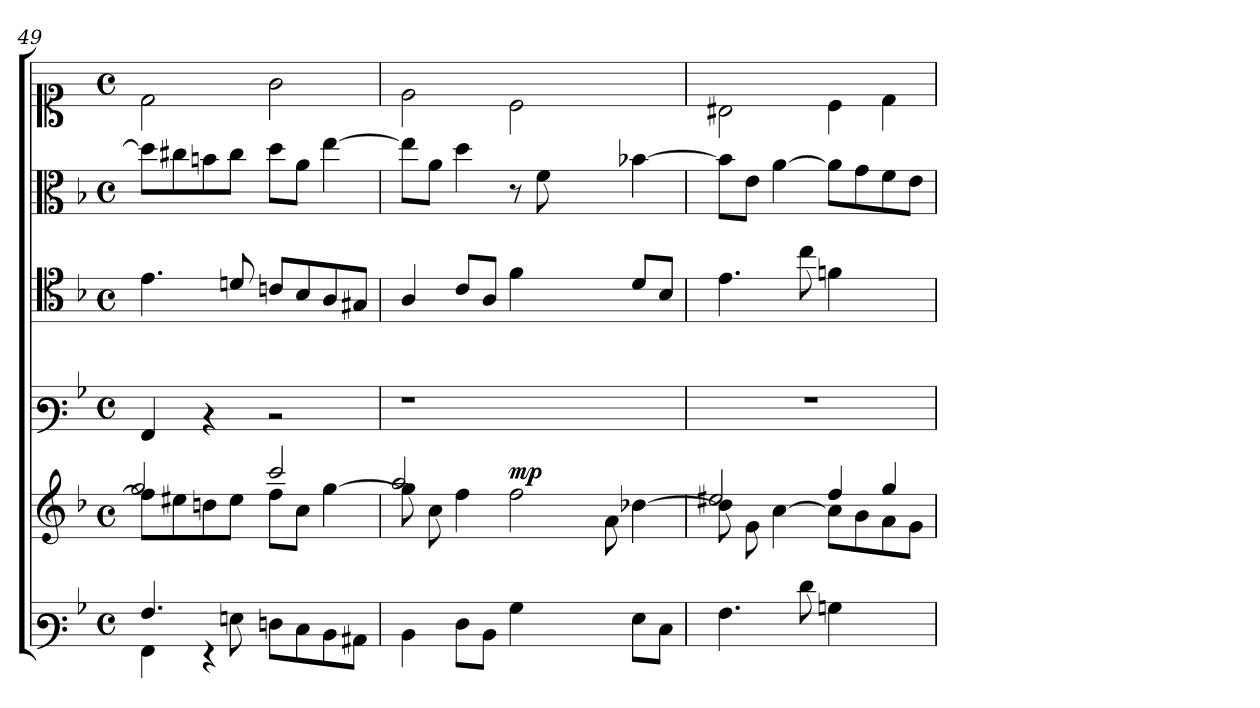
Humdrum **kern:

**kern	**kern	**dynam	**kern	**kern	**kern	**kern
*part5	*part5	*part5	*part4	*part3	*part2	*part1
*staff6	*staff5	*staff5/6	*staff4	*staff3	*staff2	*staff1
*clefF3	*clefG3	*	*clefF3	*clefC4	*clefC3	*clefC1
*k[b-]	*k[b-]	*	*k[b-]	*k[b-]	*k[b-]	*
*M4/4	*M4/4	*	*M4/4	*M4/4	*M4/4	*M4/4
*met(c)	*met(c)	*	*met(c)	*met(c)	*met(c)	*met(c)
=49	=49	=49	=49	=49	=49	=49
*^	*^	*	*	*	*	*
4AA\	4.A/	8dd\L]	2ee/	.	4AA/	4.e\	8dd\L]	2d\
.	.	8cc#X\	.	.	.	.	8cc#X\	.
4rGG	.	8bn\	.	.	4rD	.	8bn\	.
.	8Gn\	8cc#\J	.	.	.	8dn/	8cc#\J	.
8Fn\L	2ryy	8dd\L	2aa/	.	2rE	8cn/L	8dd\L	2g\
8E\	.	8a\J	.	.	.	8B-/	8a\J	.
8D\	.	[<4ee\	.	.	.	8A/	[>4ee\	.
8C#X\J	.	.	.	.	.	8G#X/J	.	.
*v	*v	*	*	*	*	*	*	*
!!LO:LB:g=z
=50	=50	=50	=50	=50	=50	=50	=50
4D\	8ee\K]	2ff/	.	1r	4A/	8ee\L]	2e\
.	8a\k	.	.	.	.	8a\J	.
8F\L	4dd\	.	.	.	8c/L	4dd\	.
8D\J	.	.	.	.	8A/J	.	.
!	!	!	!LO:DY:a	!	!	!	!
4B-\	2dd\	2..ryy	mp	.	4f\	8r	2c\
.	.	.	.	.	.	8f\	.
4.ryy	.	.	.	.	4.ryy	4.ryy	.
.	8f\	.	.	4.ryy	.	.	4.ryy
8G\L	[<4b-X\	.	.	.	8d/L	[>4b-X\	.
8E\J	.	.	.	.	8B-/J	.	.
=51	=51	=51	=51	=51	=51	=51	=51
4.A\	8b-\K]	2cc#X/	.	1r	4.e\	8b-\L]	2B#X\
.	8e\k	.	.	.	.	8e\J	.
.	[<4a\	.	.	.	.	[>4a\	.
8f\	.	.	.	.	8cc\	.	.
4Bn\	8a\L]	4dd/	.	.	4fn\	8a\L]	4c\
.	8g\	.	.	.	.	8g\	.
4ryy	8f\	4ee/	.	.	4ryy	8f\	4d\
.	8e\J	.	.	.	.	8e\J	.
*	*v	*v	*	*	*	*	*
=	=	=	=	=	=	=
*-	*-	*-	*-	*-	*-	*-
